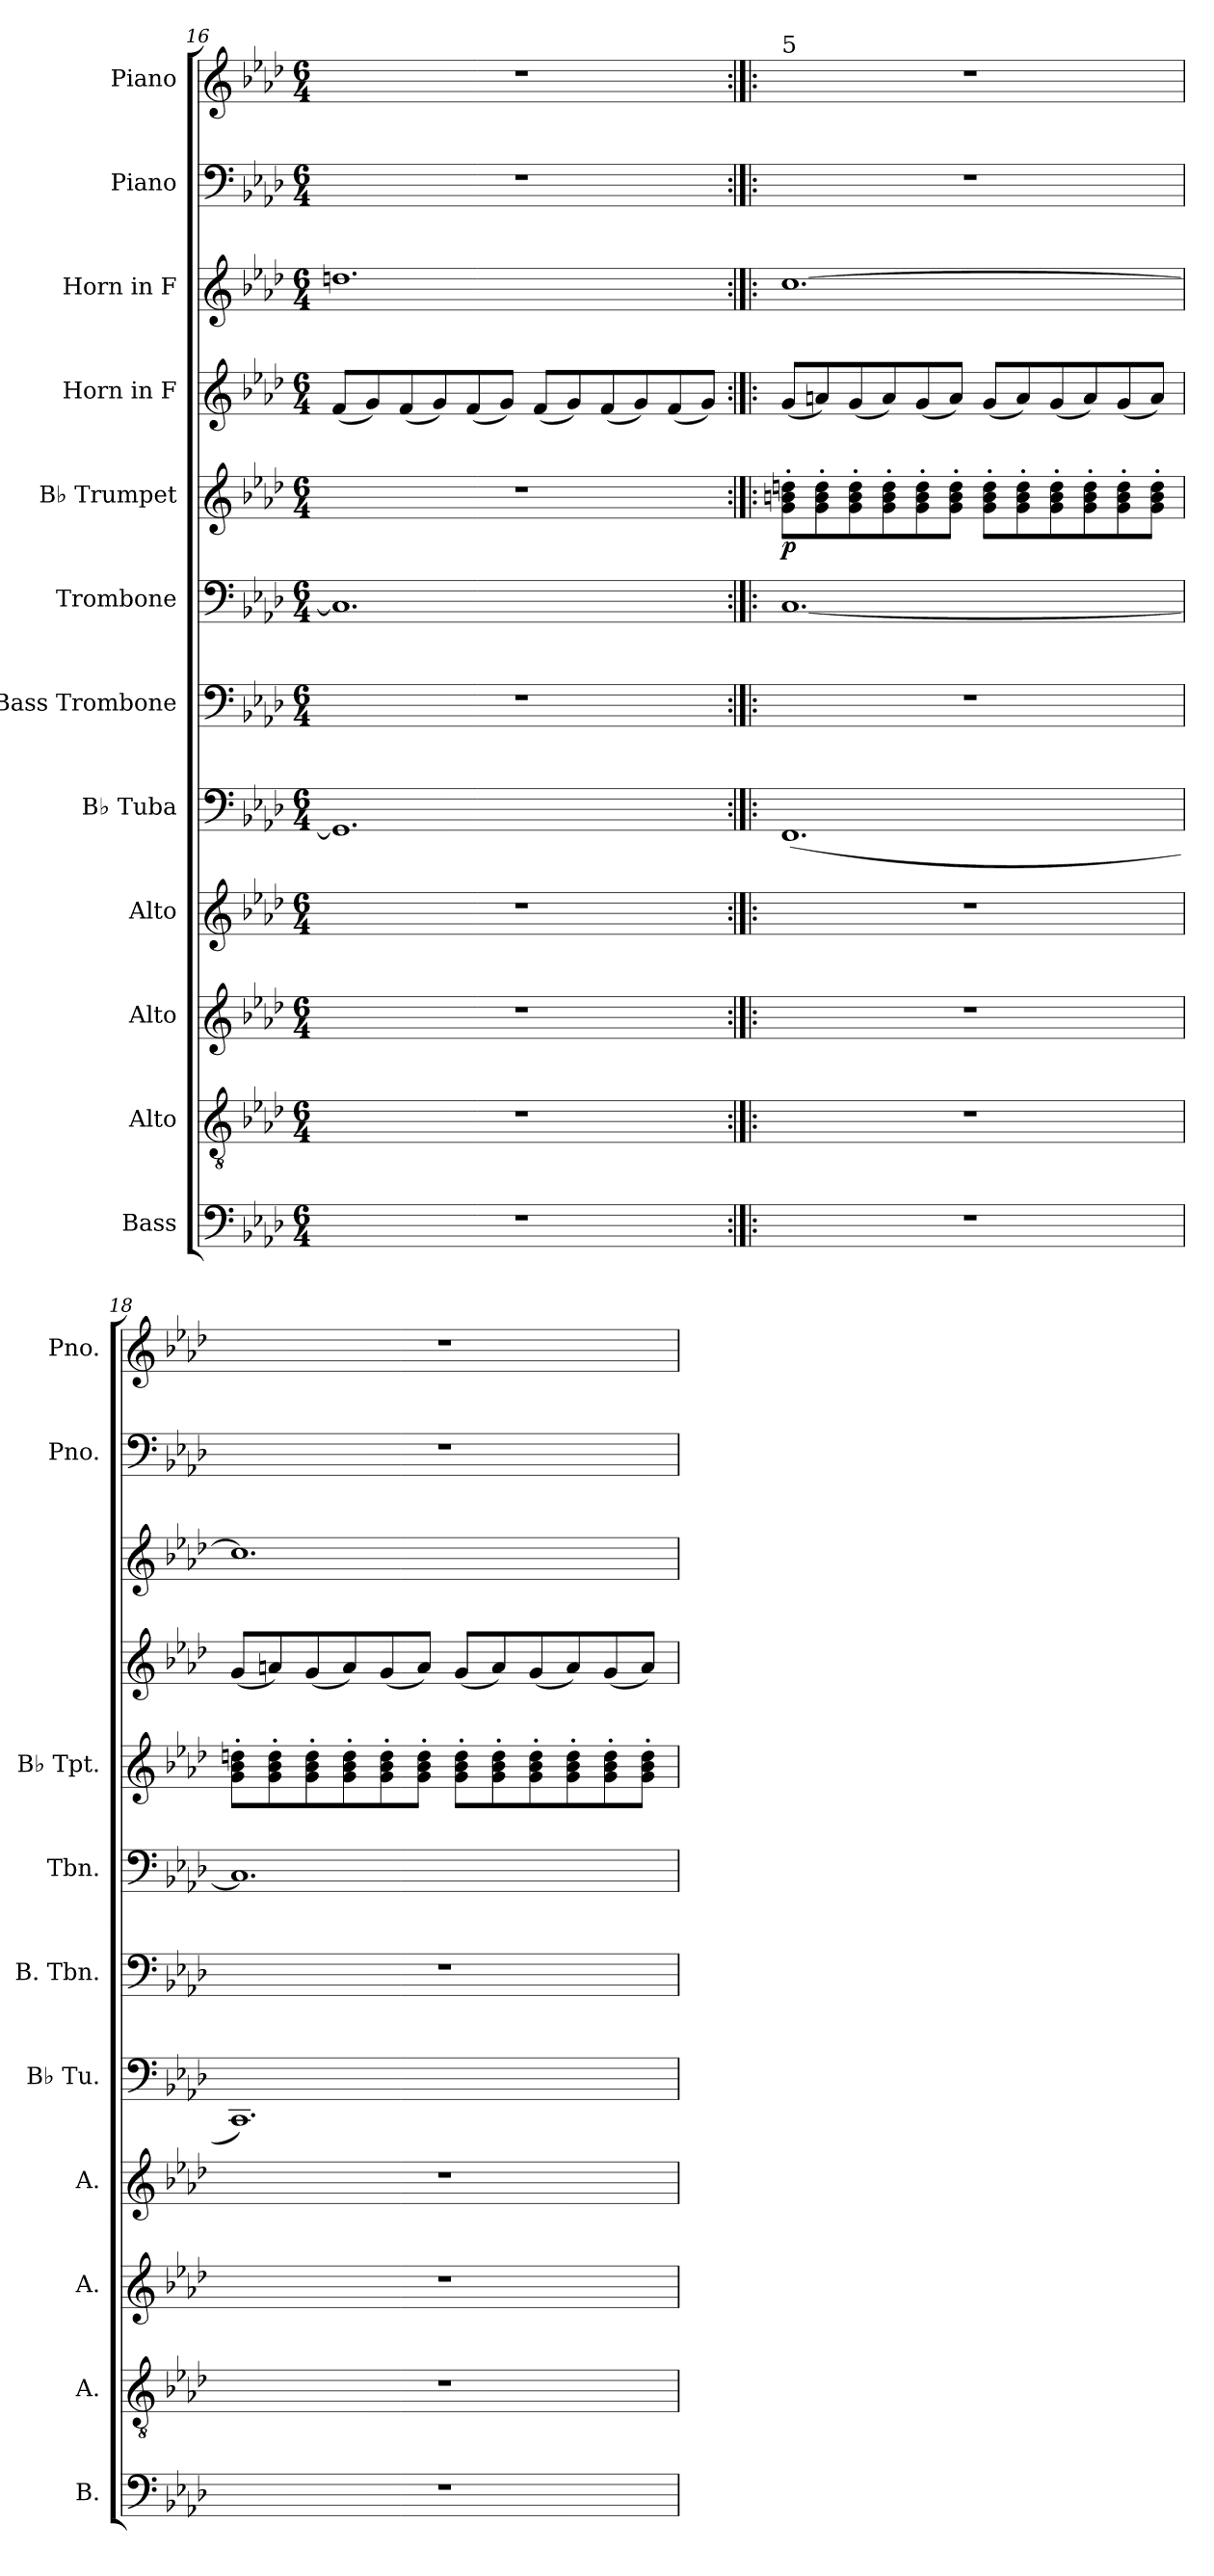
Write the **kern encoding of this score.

**kern	**kern	**kern	**kern	**kern	**kern	**kern	**kern	**dynam	**kern	**kern	**kern	**kern
*part12	*part11	*part10	*part9	*part8	*part7	*part6	*part5	*part5	*part4	*part3	*part2	*part1
*staff12	*staff11	*staff10	*staff9	*staff8	*staff7	*staff6	*staff5	*staff5	*staff4	*staff3	*staff2	*staff1
*I"Bass	*I"Alto	*I"Alto	*I"Alto	*I"B♭ Tuba	*I"Bass Trombone	*I"Trombone	*I"B♭ Trumpet	*	*I"Horn in F	*I"Horn in F	*I"Piano	*I"Piano
*I'B.	*I'A.	*I'A.	*I'A.	*I'B♭ Tu.	*I'B. Tbn.	*I'Tbn.	*I'B♭ Tpt.	*	*	*	*I'Pno.	*I'Pno.
*clefF4	*clefGv2	*clefG2	*clefG2	*clefF4	*clefF4	*clefF4	*clefG2	*	*clefG2	*clefG2	*clefF4	*clefG2
*	*	*	*	*	*	*	*ITrd1c2	*	*ITrd4c7	*ITrd4c7	*	*
*k[b-e-a-d-]	*k[b-e-a-d-]	*k[b-e-a-d-]	*k[b-e-a-d-]	*k[b-e-a-d-]	*k[b-e-a-d-]	*k[b-e-a-d-]	*k[b-e-a-d-g-c-]	*	*k[b-e-a-d-g-]	*k[b-e-a-d-g-]	*k[b-e-a-d-]	*k[b-e-a-d-]
*M6/4	*M6/4	*M6/4	*M6/4	*M6/4	*M6/4	*M6/4	*M6/4	*	*M6/4	*M6/4	*M6/4	*M6/4
=16	=16	=16	=16	=16	=16	=16	=16	=16	=16	=16	=16	=16
1.r	1.r	1.r	1.r	1.GG]	1.r	1.C]	1.r	.	(8B-/L	1.gn	1.r	1.r
.	.	.	.	.	.	.	.	.	8c/)	.	.	.
.	.	.	.	.	.	.	.	.	(8B-/	.	.	.
.	.	.	.	.	.	.	.	.	8c/)	.	.	.
.	.	.	.	.	.	.	.	.	(8B-/	.	.	.
.	.	.	.	.	.	.	.	.	8c/J)	.	.	.
.	.	.	.	.	.	.	.	.	(8B-/L	.	.	.
.	.	.	.	.	.	.	.	.	8c/)	.	.	.
.	.	.	.	.	.	.	.	.	(8B-/	.	.	.
.	.	.	.	.	.	.	.	.	8c/)	.	.	.
.	.	.	.	.	.	.	.	.	(8B-/	.	.	.
.	.	.	.	.	.	.	.	.	8c/J)	.	.	.
=17:|!|:	=17:|!|:	=17:|!|:	=17:|!|:	=17:|!|:	=17:|!|:	=17:|!|:	=17:|!|:	=17:|!|:	=17:|!|:	=17:|!|:	=17:|!|:	=17:|!|:
!	!	!	!	!	!	!	!	!	!	!	!	!LO:TX:a:t=5
!	!	!	!	!	!	!	!	!LO:DY:b	!	!	!	!
1.r	1.r	1.r	1.r	(1.FF	1.r	[1.C	8f\' 8an\' 8ccn\'L	p	(8c/L	[1.f	1.r	1.r
.	.	.	.	.	.	.	8f\' 8a\' 8cc\'	.	8dn/)	.	.	.
.	.	.	.	.	.	.	8f\' 8a\' 8cc\'	.	(8c/	.	.	.
.	.	.	.	.	.	.	8f\' 8a\' 8cc\'	.	8d/)	.	.	.
.	.	.	.	.	.	.	8f\' 8a\' 8cc\'	.	(8c/	.	.	.
.	.	.	.	.	.	.	8f\' 8a\' 8cc\'J	.	8d/J)	.	.	.
.	.	.	.	.	.	.	8f\' 8a\' 8cc\'L	.	(8c/L	.	.	.
.	.	.	.	.	.	.	8f\' 8a\' 8cc\'	.	8d/)	.	.	.
.	.	.	.	.	.	.	8f\' 8a\' 8cc\'	.	(8c/	.	.	.
.	.	.	.	.	.	.	8f\' 8a\' 8cc\'	.	8d/)	.	.	.
.	.	.	.	.	.	.	8f\' 8a\' 8cc\'	.	(8c/	.	.	.
.	.	.	.	.	.	.	8f\' 8a\' 8cc\'J	.	8d/J)	.	.	.
!!LO:PB:g=z
=18	=18	=18	=18	=18	=18	=18	=18	=18	=18	=18	=18	=18
1.r	1.r	1.r	1.r	1.CC)	1.r	1.C]	8f\' 8a-\' 8ccn\'L	.	(8c/L	1.f]	1.r	1.r
.	.	.	.	.	.	.	8f\' 8a-\' 8cc\'	.	8dn/)	.	.	.
.	.	.	.	.	.	.	8f\' 8a-\' 8cc\'	.	(8c/	.	.	.
.	.	.	.	.	.	.	8f\' 8a-\' 8cc\'	.	8d/)	.	.	.
.	.	.	.	.	.	.	8f\' 8a-\' 8cc\'	.	(8c/	.	.	.
.	.	.	.	.	.	.	8f\' 8a-\' 8cc\'J	.	8d/J)	.	.	.
.	.	.	.	.	.	.	8f\' 8a-\' 8cc\'L	.	(8c/L	.	.	.
.	.	.	.	.	.	.	8f\' 8a-\' 8cc\'	.	8d/)	.	.	.
.	.	.	.	.	.	.	8f\' 8a-\' 8cc\'	.	(8c/	.	.	.
.	.	.	.	.	.	.	8f\' 8a-\' 8cc\'	.	8d/)	.	.	.
.	.	.	.	.	.	.	8f\' 8a-\' 8cc\'	.	(8c/	.	.	.
.	.	.	.	.	.	.	8f\' 8a-\' 8cc\'J	.	8d/J)	.	.	.
=	=	=	=	=	=	=	=	=	=	=	=	=
*-	*-	*-	*-	*-	*-	*-	*-	*-	*-	*-	*-	*-
